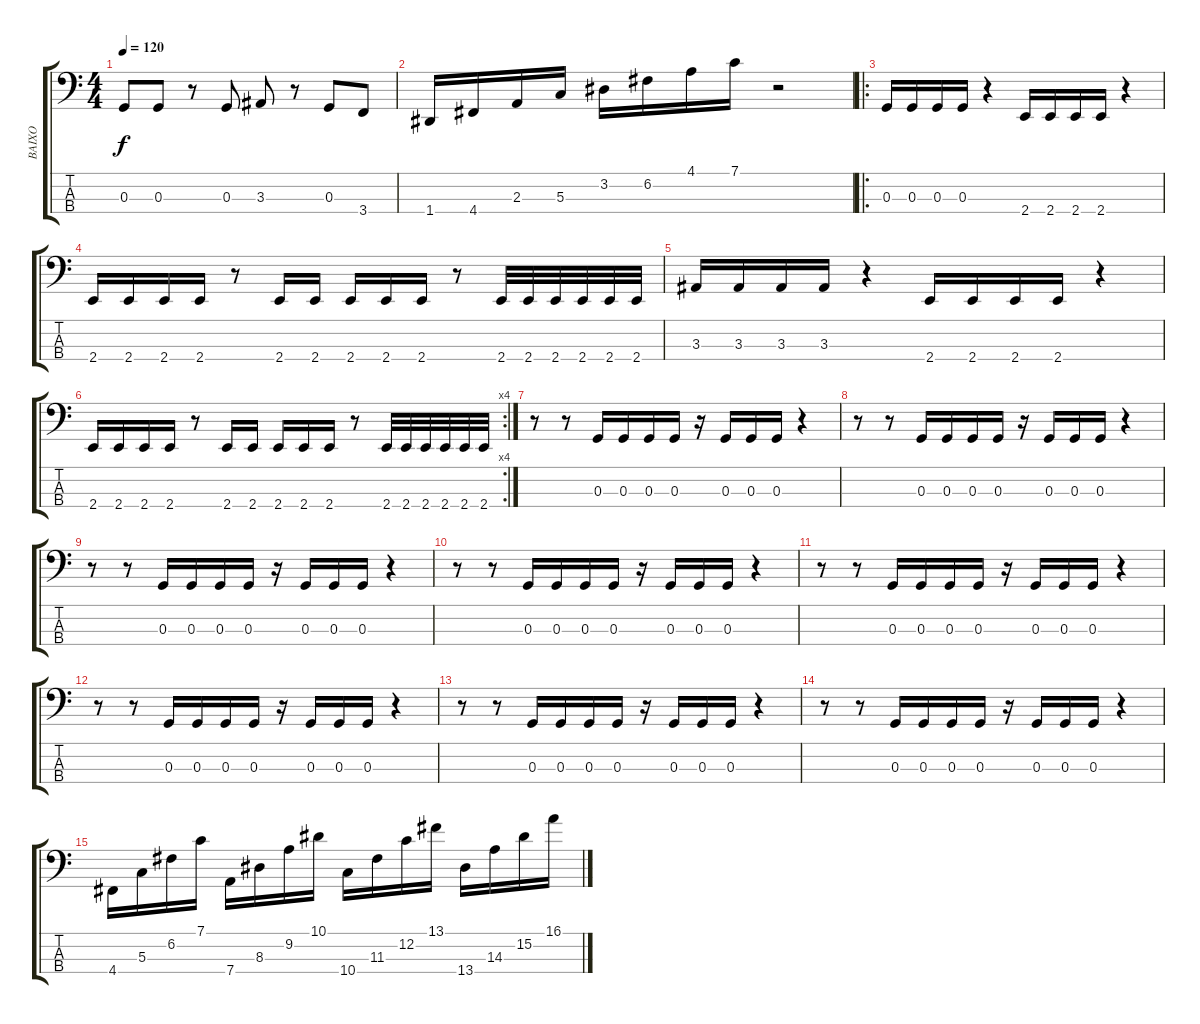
\track ("BAIXO" "BAIXO") {instrument electricbassfinger}
\staff {score tabs}
\tuning (F2 C2 G1 D1) {hide}
\ts (4 4)
\tempo 120
\clef f4
\ks c
0.3.8{dy f} 0.3.8 r.8 0.3.8 3.3.8 r.8 0.3.8 3.4.8 |
1.4.16 4.4.16 2.3.16 5.3.16 3.2.16 6.2.16 4.1.16 7.1.16 r.2 |
\ro
0.3.16 0.3.16 0.3.16 0.3.16 r.4 2.4.16 2.4.16 2.4.16 2.4.16 r.4 |
2.4.16 2.4.16 2.4.16 2.4.16 r.8 2.4.16 2.4.16 2.4.16 2.4.16 2.4.16 r.8 2.4.32 2.4.32 2.4.32 2.4.32 2.4.32 2.4.32 |
3.3.16 3.3.16 3.3.16 3.3.16 r.4 2.4.16 2.4.16 2.4.16 2.4.16 r.4 |
\rc 4
2.4.16 2.4.16 2.4.16 2.4.16 r.8 2.4.16 2.4.16 2.4.16 2.4.16 2.4.16 r.8 2.4.32 2.4.32 2.4.32 2.4.32 2.4.32 2.4.32 |
r.8 r.8 0.3.16 0.3.16 0.3.16 0.3.16 r.16 0.3.16 0.3.16 0.3.16 r.4 |
r.8 r.8 0.3.16 0.3.16 0.3.16 0.3.16 r.16 0.3.16 0.3.16 0.3.16 r.4 |
r.8 r.8 0.3.16 0.3.16 0.3.16 0.3.16 r.16 0.3.16 0.3.16 0.3.16 r.4 |
r.8 r.8 0.3.16 0.3.16 0.3.16 0.3.16 r.16 0.3.16 0.3.16 0.3.16 r.4 |
r.8 r.8 0.3.16 0.3.16 0.3.16 0.3.16 r.16 0.3.16 0.3.16 0.3.16 r.4 |
r.8 r.8 0.3.16 0.3.16 0.3.16 0.3.16 r.16 0.3.16 0.3.16 0.3.16 r.4 |
r.8 r.8 0.3.16 0.3.16 0.3.16 0.3.16 r.16 0.3.16 0.3.16 0.3.16 r.4 |
r.8 r.8 0.3.16 0.3.16 0.3.16 0.3.16 r.16 0.3.16 0.3.16 0.3.16 r.4 |
4.4.16 5.3.16 6.2.16 7.1.16 7.4.16 8.3.16 9.2.16 10.1.16 10.4.16 11.3.16 12.2.16 13.1.16 13.4.16 14.3.16 15.2.16 16.1.16
